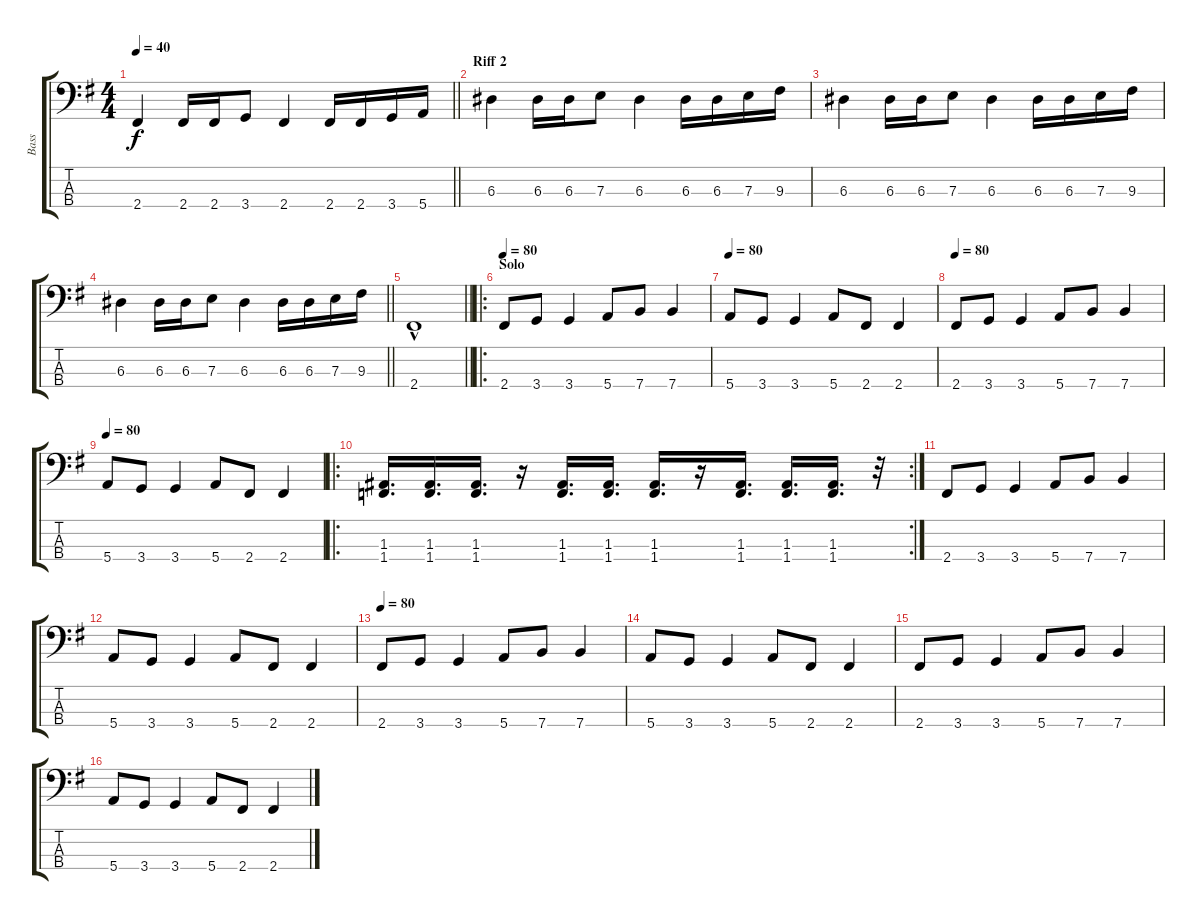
\track ("Bass" "Bass") {instrument electricbassfinger}
\staff {score tabs}
\tuning (G2 D2 A1 E1) {hide}
\ts (4 4)
\tempo 40
\clef f4
\barLineRight lightlight
\ks eminor
2.4.4{dy f} 2.4.16 2.4.16 3.4.8 2.4.4 2.4.16 2.4.16 3.4.16 5.4.16 |
\section ("" "Riff 2")
6.3.4 6.3.16 6.3.16 7.3.8 6.3.4 6.3.16 6.3.16 7.3.16 9.3.16 |
6.3.4 6.3.16 6.3.16 7.3.8 6.3.4 6.3.16 6.3.16 7.3.16 9.3.16 |
\barLineRight lightlight
6.3.4 6.3.16 6.3.16 7.3.8 6.3.4 6.3.16 6.3.16 7.3.16 9.3.16 |
\section ("" "")
\barLineRight lightlight
2.4{hac}.1 |
\ro
\section ("" "Solo")
\tempo 80
2.4.8 3.4.8 3.4.4 5.4.8 7.4.8 7.4.4 |
\tempo 80
5.4.8 3.4.8 3.4.4 5.4.8 2.4.8 2.4.4 |
\tempo 80
2.4.8 3.4.8 3.4.4 5.4.8 7.4.8 7.4.4 |
\tempo 80
5.4.8 3.4.8 3.4.4 5.4.8 2.4.8 2.4.4 |
\ro
\rc 2
(1.3 1.4).16{d} (1.3 1.4).16{d} (1.3 1.4).16{d} r.16 (1.3 1.4).16{d} (1.3 1.4).16{d} (1.3 1.4).16{d} r.16 (1.3 1.4).16{d} (1.3 1.4).16{d} (1.3 1.4).16{d} r.32 |
2.4.8 3.4.8 3.4.4 5.4.8 7.4.8 7.4.4 |
5.4.8 3.4.8 3.4.4 5.4.8 2.4.8 2.4.4 |
\tempo 80
2.4.8 3.4.8 3.4.4 5.4.8 7.4.8 7.4.4 |
5.4.8 3.4.8 3.4.4 5.4.8 2.4.8 2.4.4 |
2.4.8 3.4.8 3.4.4 5.4.8 7.4.8 7.4.4 |
5.4.8 3.4.8 3.4.4 5.4.8 2.4.8 2.4.4
